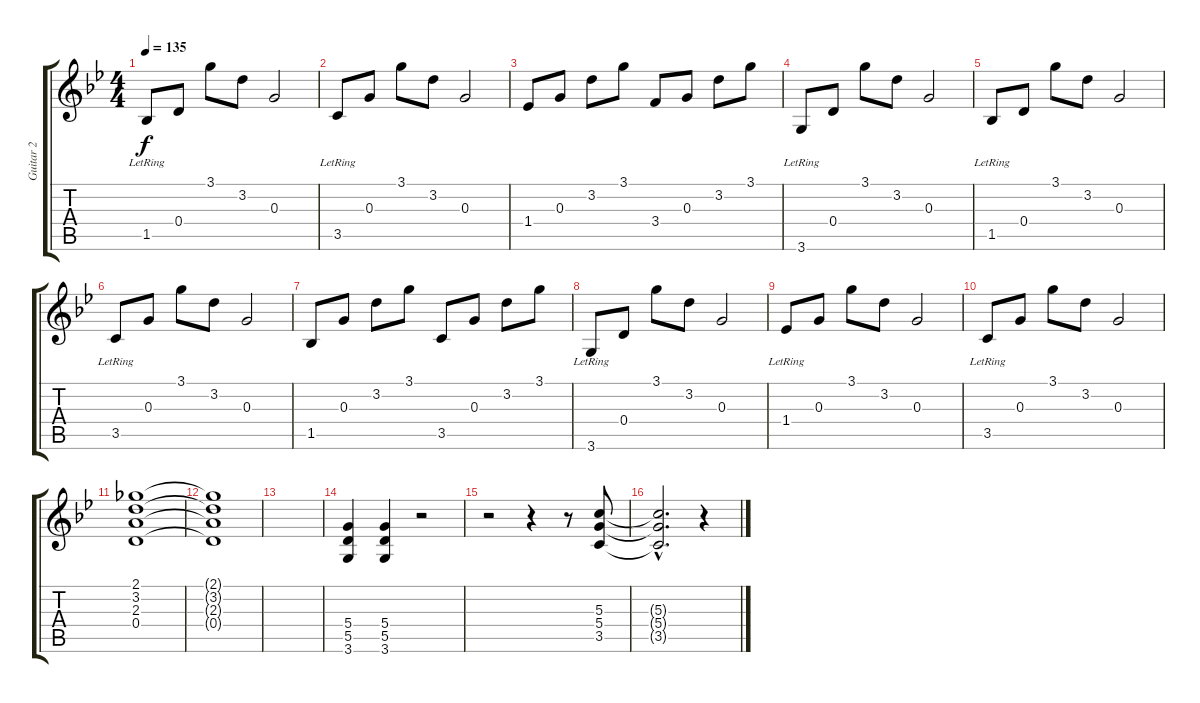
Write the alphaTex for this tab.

\track ("Guitar 2" "Guitar 2") {instrument acousticguitarsteel}
\staff {score tabs}
\tuning (E4 B3 G3 D3 A2 E2) {hide}
\ts (4 4)
\tempo 135
\clef g2
\ks bb
1.5{lr}.8{dy f} 0.4.8 3.1.8 3.2.8 0.3.2 |
3.5{lr}.8 0.3.8 3.1.8 3.2.8 0.3.2 |
1.4.8 0.3.8 3.2.8 3.1.8 3.4.8 0.3.8 3.2.8 3.1.8 |
3.6{lr}.8 0.4.8 3.1.8 3.2.8 0.3.2 |
1.5{lr}.8 0.4.8 3.1.8 3.2.8 0.3.2 |
3.5{lr}.8 0.3.8 3.1.8 3.2.8 0.3.2 |
1.5.8 0.3.8 3.2.8 3.1.8 3.5.8 0.3.8 3.2.8 3.1.8 |
3.6{lr}.8 0.4.8 3.1.8 3.2.8 0.3.2 |
1.4{lr}.8 0.3.8 3.1.8 3.2.8 0.3.2 |
3.5{lr}.8 0.3.8 3.1.8 3.2.8 0.3.2 |
(2.1 3.2 2.3 0.4).1 |
(2.1{t} 3.2{t} 2.3{t} 0.4{t}).1 |
|
(5.4 5.5 3.6).4{instrument distortionguitar} (5.4 5.5 3.6).4 r.2 |
r.2 r.4 r.8 (5.3 5.4 3.5).8 |
(5.3{hac t} 5.4{hac t} 3.5{hac t}).2{d} r.4
